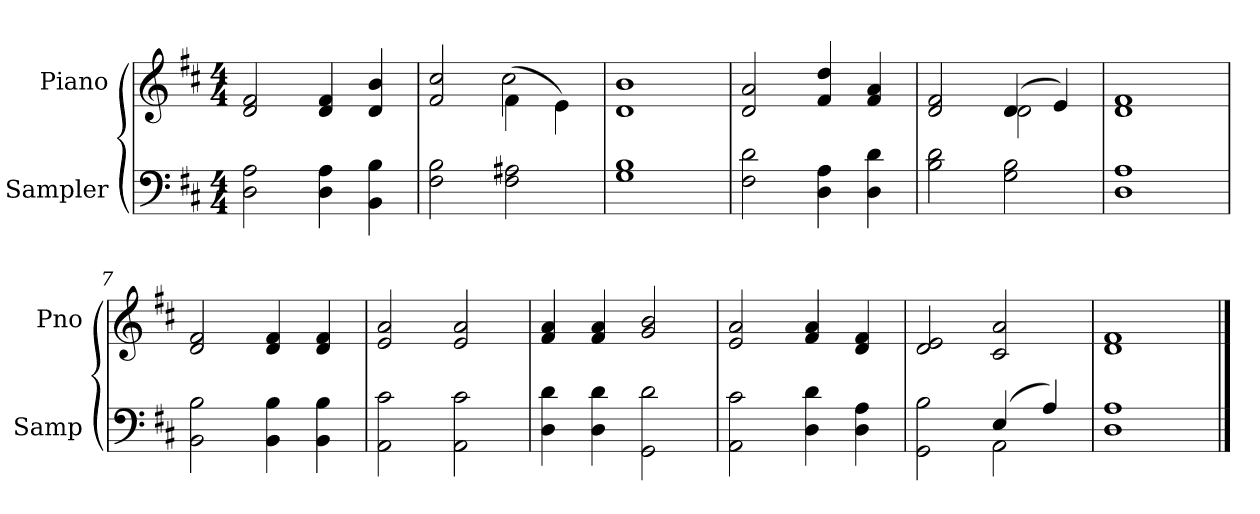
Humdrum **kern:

**kern	**kern
*part2	*part1
*staff2	*staff1
*I"Sampler	*I"Piano
*I'Samp	*I'Pno
*clefF4	*clefG2
*k[f#c#]	*k[f#c#]
*D:	*D:
*M4/4	*M4/4
=1	=1
2D 2A	2d 2f#
4D 4A	4d 4f#
4BB 4B	4d 4b
=2	=2
*	*^
2F# 2B	2f# 2cc#	2ryy
2F# 2A#X	(4f#\	2cc#
.	4e\)	.
*	*v	*v
=3	=3
1G 1B	1d 1b
=4	=4
2F# 2d	2d 2a
4D 4A	4f# 4dd
4D 4d	4f# 4a
=5	=5
*	*^
2B 2d	2d 2f#	2ryy
2G 2B	(4d/	2d
.	4e/)	.
*	*v	*v
=6	=6
1D 1A	1d 1f#
=7	=7
2BB 2B	2d 2f#
4BB 4B	4d 4f#
4BB 4B	4d 4f#
=8	=8
2AA 2c#	2e 2a
2AA 2c#	2e 2a
=9	=9
4D 4d	4f# 4a
4D 4d	4f# 4a
2GG 2d	2g 2b
=10	=10
2AA 2c#	2e 2a
4D 4d	4f# 4a
4D 4A	4d 4f#
=11	=11
*^	*
2GG 2B	2ryy	2d 2e
(4E/	2AA	2c# 2a
4A/)	.	.
*v	*v	*
=12	=12
1D 1A	1d 1f#
==	==
*-	*-
